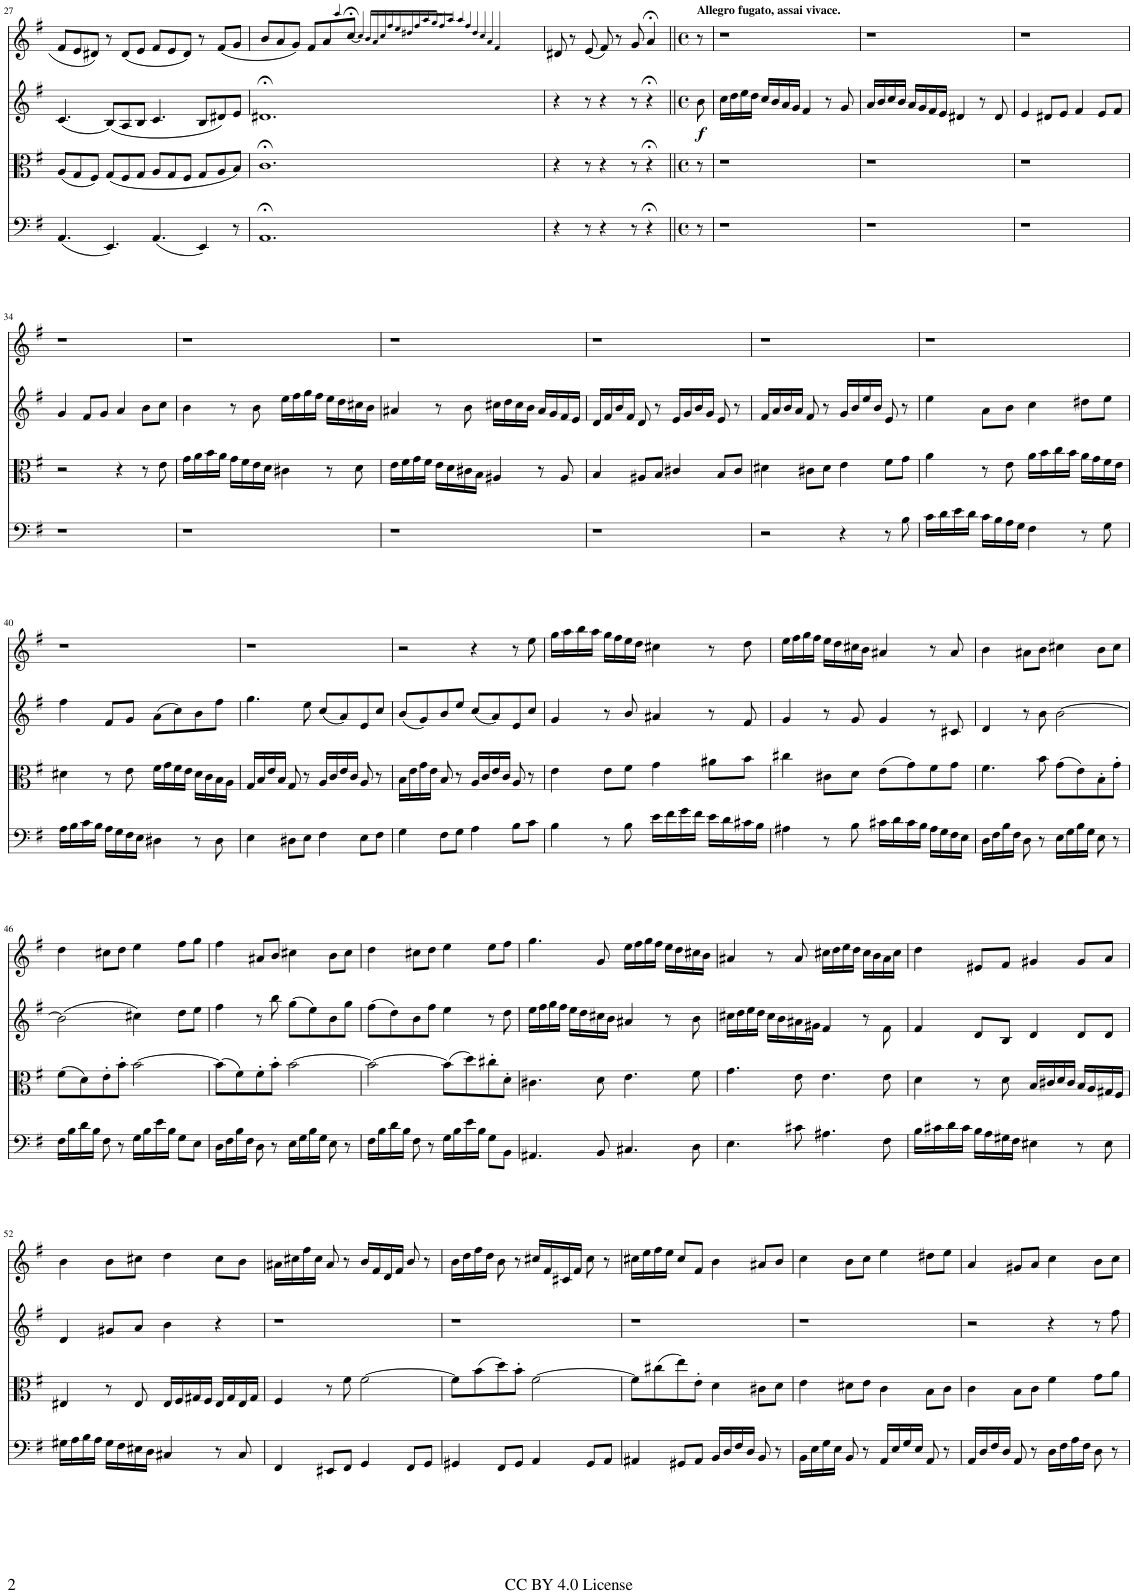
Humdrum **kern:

**kern	**kern	**kern	**dynam	**kern
*part4	*part3	*part2	*part2	*part1
*staff4	*staff3	*staff2	*staff2	*staff1
*I"Cello	*I"Viola	*I"Violin II	*	*I"Violin I
*	*I'Vla	*I'Vln	*	*I'Vln
!!LO:PB:g=z
*clefF4	*clefC3	*clefG2	*	*clefG2
*k[f#]	*k[f#]	*k[f#]	*	*k[f#]
*M12/8	*M12/8	*M12/8	*	*M12/8
=27	=27	=27	=27	=27
(4.AA/	(8A/L	(4.c/	.	8f#/L
.	8G/	.	.	8e/
.	8F#/J)	.	.	8d#X/J
4.EE/)	(8G/L	(8B/L)	.	8r
.	8F#/	8A/	.	(8d#/L
.	8G/J	8B/J	.	8e/J
(4.AA/	8A/L	4.c/	.	8f#/L
.	8G/	.	.	8e/
.	8F#/J	.	.	8d#/J)
4EE/)	8G/L	8B/L	.	8r
.	8A/	8d#X/)	.	(8f#/L
8r	8B/J)	8e/J	.	8g/J
=28	=28	=28	=28	=28
1.AA;<	1.c;<	1.d#X;<	.	8b/L
.	.	.	.	8a/
.	.	.	.	8g/J)
.	.	.	.	8f#/L
.	.	.	.	8a/
.	.	.	.	4qccc/
.	.	.	.	[8cc;</J
.	.	.	.	16qcc/]
.	.	.	.	16qb/JJ
.	.	.	.	16qa/
.	.	.	.	16qcc/
.	.	.	.	16qff#/
.	.	.	.	16qee/
.	.	.	.	16qdd#X/
.	.	.	.	16qff#/
.	.	.	.	16qaa/
.	.	.	.	16qgg/KL
.	.	.	.	16qff#/
.	.	.	.	16qaa/L
.	.	.	.	8qaa/
.	.	.	.	8qff#/
.	.	.	.	8qdd#/
.	.	.	.	8qcc/
.	.	.	.	8qa/
.	.	.	.	8qf#/
.	.	.	.	2.ryy
=29	=29	=29	=29	=29
4r	4r	4r	.	8d#X/
.	.	.	.	8r
8r	8r	8r	.	(8e/
4r	4r	4r	.	8f#/)
.	.	.	.	8r
8r	8r	8r	.	8g/
4r;<	4r;<	4r;<	.	4a;</
=30||	=30||	=30||	=30||	=30||
*M4/4	*M4/4	*M4/4	*	*M4/4
*met(c)	*met(c)	*met(c)	*	*met(c)
!	!	!	!	!LO:TX:a:B:t=Allegro fugato, assai vivace.
!	!	!	!LO:DY:b	!
8r	8r	8b\	f	8r
=31	=31	=31	=31	=31
1r	1r	16cc\LL	.	1r
.	.	16dd\	.	.
.	.	16ee\	.	.
.	.	16dd\JJ	.	.
.	.	16cc/LL	.	.
.	.	16b/	.	.
.	.	16a/	.	.
.	.	16g/JJ	.	.
.	.	4f#/	.	.
.	.	8r	.	.
.	.	8g/	.	.
=32	=32	=32	=32	=32
1r	1r	16a/LL	.	1r
.	.	16b/	.	.
.	.	16cc/	.	.
.	.	16b/JJ	.	.
.	.	16a/LL	.	.
.	.	16g/	.	.
.	.	16f#/	.	.
.	.	16e/JJ	.	.
.	.	4d#X/	.	.
.	.	8r	.	.
.	.	8d#/	.	.
=33	=33	=33	=33	=33
1r	1r	4e/	.	1r
.	.	8d#X/L	.	.
.	.	8e/J	.	.
.	.	4f#/	.	.
.	.	8e/L	.	.
.	.	8f#/J	.	.
!!LO:LB:g=z
=34	=34	=34	=34	=34
1r	2r	4g/	.	1r
.	.	8f#/L	.	.
.	.	8g/J	.	.
.	4r	4a/	.	.
.	8r	8b\L	.	.
.	8e\	8cc\J	.	.
=35	=35	=35	=35	=35
1r	16g\LL	4b\	.	1r
.	16a\	.	.	.
.	16b\	.	.	.
.	16a\JJ	.	.	.
.	16g\LL	8r	.	.
.	16f#\	.	.	.
.	16e\	8b\	.	.
.	16d\JJ	.	.	.
.	4c#X\	16ee\LL	.	.
.	.	16ff#\	.	.
.	.	16gg\	.	.
.	.	16ff#\JJ	.	.
.	8r	16ee\LL	.	.
.	.	16dd\	.	.
.	8d\	16cc#X\	.	.
.	.	16b\JJ	.	.
=36	=36	=36	=36	=36
1r	16e\LL	4a#X/	.	1r
.	16f#\	.	.	.
.	16g\	.	.	.
.	16f#\JJ	.	.	.
.	16e\LL	8r	.	.
.	16d\	.	.	.
.	16c#X\	8b\	.	.
.	16B\JJ	.	.	.
.	4A#X/	16cc#X\LL	.	.
.	.	16dd\	.	.
.	.	16cc#\	.	.
.	.	16b\JJ	.	.
.	8r	16a#/LL	.	.
.	.	16g/	.	.
.	8A#/	16f#/	.	.
.	.	16e/JJ	.	.
=37	=37	=37	=37	=37
1r	4B/	16d/LL	.	1r
.	.	16f#/	.	.
.	.	16b/	.	.
.	.	16f#/JJ	.	.
.	8A#X/L	8d/	.	.
.	8B/J	8r	.	.
.	4c#X/	16e/LL	.	.
.	.	16g/	.	.
.	.	16b/	.	.
.	.	16g/JJ	.	.
.	8B/L	8e/	.	.
.	8c#/J	8r	.	.
=38	=38	=38	=38	=38
2r	4d#X\	16f#/LL	.	1r
.	.	16a/	.	.
.	.	16b/	.	.
.	.	16a/JJ	.	.
.	8c#X\L	8f#/	.	.
.	8d#\J	8r	.	.
4r	4e\	16g/LL	.	.
.	.	16b/	.	.
.	.	16ee/	.	.
.	.	16b/JJ	.	.
8r	8f#\L	8e/	.	.
8B\	8g\J	8r	.	.
=39	=39	=39	=39	=39
16c\LL	4a\	4ee\	.	1r
16d\	.	.	.	.
16e\	.	.	.	.
16d\JJ	.	.	.	.
16c\LL	8r	8a\L	.	.
16B\	.	.	.	.
16A\	8e\	8b\J	.	.
16G\JJ	.	.	.	.
4F#\	16a\LL	4cc\	.	.
.	16b\	.	.	.
.	16cc\	.	.	.
.	16b\JJ	.	.	.
8r	16a\LL	8dd#X\L	.	.
.	16g\	.	.	.
8G\	16f#\	8ee\J	.	.
.	16e\JJ	.	.	.
!!LO:LB:g=z
=40	=40	=40	=40	=40
16A\LL	4d#X\	4ff#\	.	1r
16B\	.	.	.	.
16c\	.	.	.	.
16B\JJ	.	.	.	.
16A\LL	8r	8f#/L	.	.
16G\	.	.	.	.
16F#\	8e\	8g/J	.	.
16E\JJ	.	.	.	.
4D#X\	16f#\LL	(8a\L	.	.
.	16g\	.	.	.
.	16f#\	8cc\)	.	.
.	16e\JJ	.	.	.
8r	16d#\LL	8b\	.	.
.	16c\	.	.	.
8D#\	16B\	8ff#\J	.	.
.	16A\JJ	.	.	.
=41	=41	=41	=41	=41
4E\	16G/LL	4.gg\	.	1r
.	16B/	.	.	.
.	16e/	.	.	.
.	16B/JJ	.	.	.
8D#X\L	8G/	.	.	.
8E\J	8r	8ee\	.	.
4F#\	16A/LL	(8cc/L	.	.
.	16c/	.	.	.
.	16e/	8a/)	.	.
.	16c/JJ	.	.	.
8E\L	8A/	8e/	.	.
8F#\J	8r	8cc/J	.	.
=42	=42	=42	=42	=42
4G\	16B\LL	(8b/L	.	2r
.	16e\	.	.	.
.	16g\	8g/)	.	.
.	16e\JJ	.	.	.
8F#\L	8B/	8b/	.	.
8G\J	8r	8ee/J	.	.
4A\	16A/LL	(8cc/L	.	4r
.	16c/	.	.	.
.	16e/	8a/)	.	.
.	16c/JJ	.	.	.
8B\L	8A/	8e/	.	8r
8c\J	8r	8cc/J	.	8ee\
=43	=43	=43	=43	=43
4B\	4e\	4g/	.	16gg\LL
.	.	.	.	16aa\
.	.	.	.	16bb\
.	.	.	.	16aa\JJ
8r	8e\L	8r	.	16gg\LL
.	.	.	.	16ff#\
8B\	8f#\J	8b/	.	16ee\
.	.	.	.	16dd\JJ
16e\LL	4g\	4a#X/	.	4cc#X\
16f#\	.	.	.	.
16g\	.	.	.	.
16f#\JJ	.	.	.	.
16e\LL	8a#X\L	8r	.	8r
16d\	.	.	.	.
16c#X\	8b\J	8f#/	.	8dd\
16B\JJ	.	.	.	.
=44	=44	=44	=44	=44
4A#X\	4cc#X\	4g/	.	16ee\LL
.	.	.	.	16ff#\
.	.	.	.	16gg\
.	.	.	.	16ff#\JJ
8r	8c#X\L	8r	.	16ee\LL
.	.	.	.	16dd\
8B\	8d\J	8g/	.	16cc#X\
.	.	.	.	16b\JJ
16c#X\LL	(8e\L	4g/	.	4a#X/
16d\	.	.	.	.
16c#\	8g\)	.	.	.
16B\JJ	.	.	.	.
16A#\LL	8f#\	8r	.	8r
16G\	.	.	.	.
16F#\	8g\J	8c#X/	.	8a#/
16E\JJ	.	.	.	.
=45	=45	=45	=45	=45
16D\LL	4.f#\	4d/	.	4b\
16F#\	.	.	.	.
16B\	.	.	.	.
16F#\JJ	.	.	.	.
8D\	.	8r	.	8a#X\L
8r	8b\	8b\	.	8b\J
16E\LL	(8g\L	[2b\	.	4cc#X\
16G\	.	.	.	.
16B\	8e\)	.	.	.
16G\JJ	.	.	.	.
8E\	8B'\	.	.	8b\L
8r	8g'\J	.	.	8cc#\J
!!LO:LB:g=z
=46	=46	=46	=46	=46
16F#\LL	(8f#\L	(2b\]	.	4dd\
16B\	.	.	.	.
16d\	8d\)	.	.	.
16B\JJ	.	.	.	.
8F#\	8e'\	.	.	8cc#X\L
8r	8b'\J	.	.	8dd\J
16G\LL	[2b\	4cc#X\)	.	4ee\
16B\	.	.	.	.
16e\	.	.	.	.
16B\JJ	.	.	.	.
8G\L	.	8dd\L	.	8ff#\L
8E\J	.	8ee\J	.	8gg\J
=47	=47	=47	=47	=47
16D\LL	(8b\L]	4ff#\	.	4ff#\
16F#\	.	.	.	.
16B\	8f#\)	.	.	.
16F#\JJ	.	.	.	.
8D\	8f#'\	8r	.	8a#X/L
8r	8b'\J	8bb\	.	8b/J
16E\LL	[2b\	(8gg\L	.	4cc#X\
16G\	.	.	.	.
16B\	.	8ee\)	.	.
16G\JJ	.	.	.	.
8E\	.	8b\	.	8b\L
8r	.	8gg\J	.	8cc#\J
=48	=48	=48	=48	=48
16F#\LL	2b\_	(8ff#\L	.	4dd\
16B\	.	.	.	.
16d\	.	8dd\)	.	.
16B\JJ	.	.	.	.
8F#\	.	8b\	.	8cc#X\L
8r	.	8ff#\J	.	8dd\J
16G\LL	(8b\L]	4ee\	.	4ee\
16B\	.	.	.	.
16e\	8dd\)	.	.	.
16B\JJ	.	.	.	.
8G\L	8cc#X'\	8r	.	8ee\L
8BB\J	8d'\J	8dd\	.	8ff#\J
=49	=49	=49	=49	=49
4.AA#X/	4.c#X\	16ee\LL	.	4.gg\
.	.	16ff#\	.	.
.	.	16gg\	.	.
.	.	16ff#\JJ	.	.
.	.	16ee\LL	.	.
.	.	16dd\	.	.
8BB/	8d\	16cc#X\	.	8g/
.	.	16b\JJ	.	.
4.C#X/	4.e\	4a#X/	.	16ee\LL
.	.	.	.	16ff#\
.	.	.	.	16gg\
.	.	.	.	16ff#\JJ
.	.	8r	.	16ee\LL
.	.	.	.	16dd\
8D\	8f#\	8b\	.	16cc#X\
.	.	.	.	16b\JJ
=50	=50	=50	=50	=50
4.E\	4.g\	16cc#X\LL	.	4a#X/
.	.	16dd\	.	.
.	.	16ee\	.	.
.	.	16dd\JJ	.	.
.	.	16cc#\LL	.	8r
.	.	16b\	.	.
8c#X\	8e\	16a#X\	.	8a#/
.	.	16g#X\JJ	.	.
4.A#X\	4.e\	4f#/	.	16cc#X\LL
.	.	.	.	16dd\
.	.	.	.	16ee\
.	.	.	.	16dd\JJ
.	.	8r	.	16cc#\LL
.	.	.	.	16b\
8F#\	8e\	8f#\	.	16a#\
.	.	.	.	16cc#\JJ
=51	=51	=51	=51	=51
16B\LL	4d\	4f#/	.	4dd\
16c#X\	.	.	.	.
16d\	.	.	.	.
16c#\JJ	.	.	.	.
16B\LL	8r	8d/L	.	8e#X/L
16A\	.	.	.	.
16G#X\	8d\	8B/J	.	8f#/J
16F#\JJ	.	.	.	.
4E#X\	16B/LL	4d/	.	4g#X/
.	16c#X/	.	.	.
.	16d/	.	.	.
.	16c#/JJ	.	.	.
8r	16B/LL	8d/L	.	8g#/L
.	16A/	.	.	.
8E#\	16G#X/	8d/J	.	8a/J
.	16F#/JJ	.	.	.
!!LO:LB:g=z
=52	=52	=52	=52	=52
16G#X\LL	4E#X/	4d/	.	4b\
16A\	.	.	.	.
16B\	.	.	.	.
16A\JJ	.	.	.	.
16G#\LL	8r	8g#X/L	.	8b\L
16F#\	.	.	.	.
16E#X\	8E#/	8a/J	.	8cc#X\J
16D\JJ	.	.	.	.
4C#X/	16E#/LL	4b\	.	4dd\
.	16F#/	.	.	.
.	16G#X/	.	.	.
.	16F#/JJ	.	.	.
8r	16E#/LL	4r	.	8cc#\L
.	16G#/	.	.	.
8C#/	16E#/	.	.	8b\J
.	16G#/JJ	.	.	.
=53	=53	=53	=53	=53
4FF#/	4F#/	1r	.	16a#X\LL
.	.	.	.	16cc#X\
.	.	.	.	16ff#\
.	.	.	.	16cc#\JJ
8EE#X/L	8r	.	.	8a#/
8FF#/J	8f#\	.	.	8r
4GG/	[2f#\	.	.	16b/LL
.	.	.	.	16f#/
.	.	.	.	16d/
.	.	.	.	16f#/JJ
8FF#/L	.	.	.	8b/
8GG/J	.	.	.	8r
=54	=54	=54	=54	=54
4GG#X/	8f#\L]	1r	.	16b\LL
.	.	.	.	16dd\
.	(8b\	.	.	16ff#\
.	.	.	.	16dd\JJ
8FF#/L	8dd\)	.	.	8b\
8GG#/J	8b'\J	.	.	8r
4AA/	[2f#\	.	.	16cc#X/LL
.	.	.	.	16f#/
.	.	.	.	16c#X/
.	.	.	.	16f#/JJ
8GG#/L	.	.	.	8cc#\
8AA/J	.	.	.	8r
=55	=55	=55	=55	=55
4AA#X/	8f#\L]	1r	.	16cc#X\LL
.	.	.	.	16ee\
.	(8cc#X\	.	.	16ff#\
.	.	.	.	16ee\JJ
8GG#X/L	8ee\)	.	.	8cc#/L
8AA#/J	8e'\J	.	.	8f#/J
16BB/LL	4d\	.	.	4b\
16D/	.	.	.	.
16F#/	.	.	.	.
16D/JJ	.	.	.	.
8BB/	8c#X\L	.	.	8a#X/L
8r	8d\J	.	.	8b/J
=56	=56	=56	=56	=56
16BB\LL	4e\	1r	.	4cc\
16E\	.	.	.	.
16G\	.	.	.	.
16E\JJ	.	.	.	.
8BB/	8d#X\L	.	.	8b\L
8r	8e\J	.	.	8cc\J
16AA/LL	4c\	.	.	4ee\
16E/	.	.	.	.
16G/	.	.	.	.
16E/JJ	.	.	.	.
8AA/	8B\L	.	.	8dd#X\L
8r	8c\J	.	.	8ee\J
=57	=57	=57	=57	=57
16AA/LL	4c\	2r	.	4a/
16D/	.	.	.	.
16F#/	.	.	.	.
16D/JJ	.	.	.	.
8AA/	8B\L	.	.	8g#X/L
8r	8c\J	.	.	8a/J
16D\LL	4f#\	4r	.	4cc\
16F#\	.	.	.	.
16A\	.	.	.	.
16F#\JJ	.	.	.	.
8D\	8g\L	8r	.	8b\L
8r	8a\J	8ff#\	.	8cc\J
=	=	=	=	=
*-	*-	*-	*-	*-
